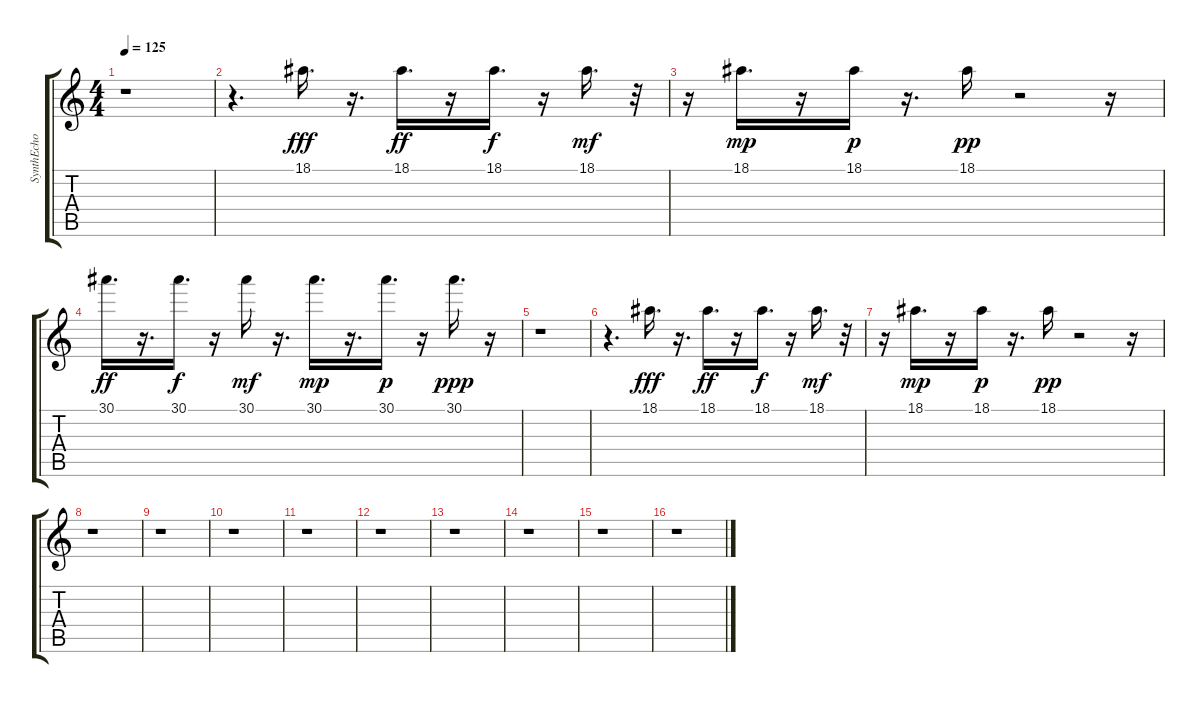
\track ("SynthEcho " "SynthEcho ") {instrument lead8bassandlead}
\staff {score tabs}
\tuning (E4 B3 G3 D3 A2 E2) {hide}
\ts (4 4)
\tempo 125
\clef g2
\ks c
r.1{dy ppp} |
r.4{d} 18.1.16{d dy fff balance 1} r.16{d} 18.1.16{d dy ff balance 3} r.16 18.1.16{d dy f balance 6} r.16 18.1.16{d dy mf balance 8} r.32 |
r.16 18.1.16{d dy mp balance 10} r.16 18.1.16{dy p balance 13} r.16{d} 18.1.16{dy pp balance 14} r.2 r.16 |
30.1.16{d dy ff balance 15} r.16{d} 30.1.16{d dy f balance 13} r.16 30.1.16{dy mf balance 10} r.16{d} 30.1.16{d dy mp balance 8} r.16{d} 30.1.16{d dy p balance 6} r.16 30.1.16{d dy ppp balance 3} r.16 |
r.1 |
r.4{d} 18.1.16{d dy fff balance 1} r.16{d} 18.1.16{d dy ff balance 3} r.16 18.1.16{d dy f balance 6} r.16 18.1.16{d dy mf balance 8} r.32 |
r.16 18.1.16{d dy mp balance 10} r.16 18.1.16{dy p balance 13} r.16{d} 18.1.16{dy pp balance 14} r.2 r.16 |
r.1 |
r.1 |
r.1 |
r.1 |
r.1 |
r.1 |
r.1 |
r.1 |
r.1
